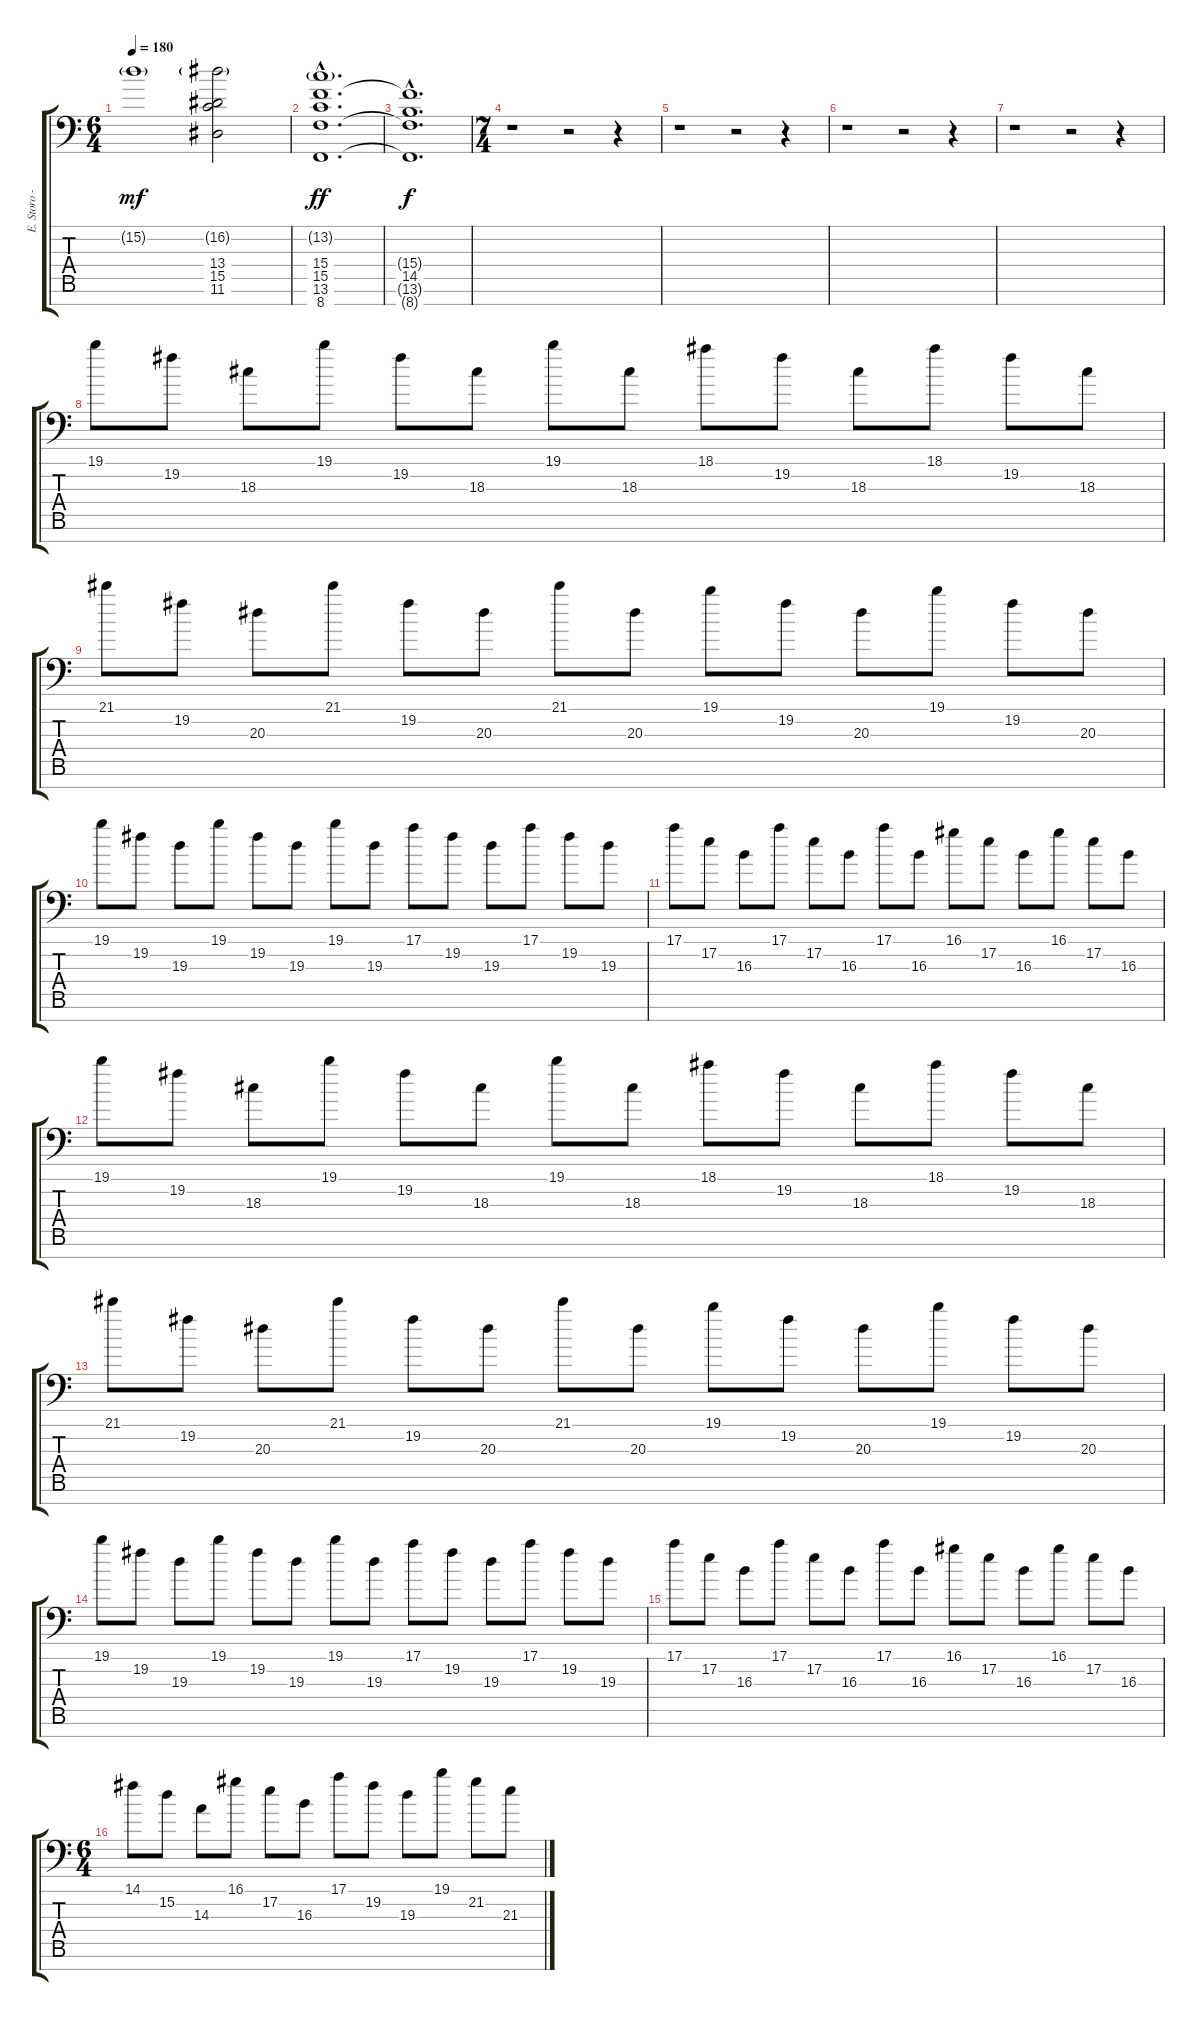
\track ("E. Storo - Keyboard" "E. Storo -") {instrument choiraahs}
\staff {score tabs}
\tuning (E4 B3 G3 D3 A2 E2 A1) {hide}
\ts (6 4)
\tempo 180
\clef f4
\ks c
15.2{g}.1{dy mf} (16.2{g} 13.4{t} 15.5{t} 11.6{t}).2 |
(13.2{g hac} 15.4{hac} 15.5{hac} 13.6{hac} 8.7{hac}).1{d dy ff} |
(15.4{hac t} 14.5{hac} 13.6{hac t} 8.7{hac t}).1{d dy f} |
\ts (7 4)
r.1 r.2 r.4 |
r.1 r.2 r.4 |
r.1 r.2 r.4 |
r.1 r.2 r.4 |
19.1.8{volume 9 balance 3 instrument pad3polysynth} 19.2.8 18.3.8 19.1.8 19.2.8 18.3.8 19.1.8 18.3.8 18.1.8 19.2.8 18.3.8 18.1.8 19.2.8 18.3.8 |
21.1.8 19.2.8 20.3.8 21.1.8 19.2.8 20.3.8 21.1.8 20.3.8 19.1.8 19.2.8 20.3.8 19.1.8 19.2.8 20.3.8 |
19.1.8 19.2.8 19.3.8 19.1.8 19.2.8 19.3.8 19.1.8 19.3.8 17.1.8 19.2.8 19.3.8 17.1.8 19.2.8 19.3.8 |
17.1.8 17.2.8 16.3.8 17.1.8 17.2.8 16.3.8 17.1.8 16.3.8 16.1.8 17.2.8 16.3.8 16.1.8 17.2.8 16.3.8 |
19.1.8 19.2.8 18.3.8 19.1.8 19.2.8 18.3.8 19.1.8 18.3.8 18.1.8 19.2.8 18.3.8 18.1.8 19.2.8 18.3.8 |
21.1.8 19.2.8 20.3.8 21.1.8 19.2.8 20.3.8 21.1.8 20.3.8 19.1.8 19.2.8 20.3.8 19.1.8 19.2.8 20.3.8 |
19.1.8 19.2.8 19.3.8 19.1.8 19.2.8 19.3.8 19.1.8 19.3.8 17.1.8 19.2.8 19.3.8 17.1.8 19.2.8 19.3.8 |
17.1.8 17.2.8 16.3.8 17.1.8 17.2.8 16.3.8 17.1.8 16.3.8 16.1.8 17.2.8 16.3.8 16.1.8 17.2.8 16.3.8 |
\ts (6 4)
14.1.8 15.2.8 14.3.8 16.1.8 17.2.8 16.3.8 17.1.8 19.2.8 19.3.8 19.1.8 21.2.8 21.3.8
